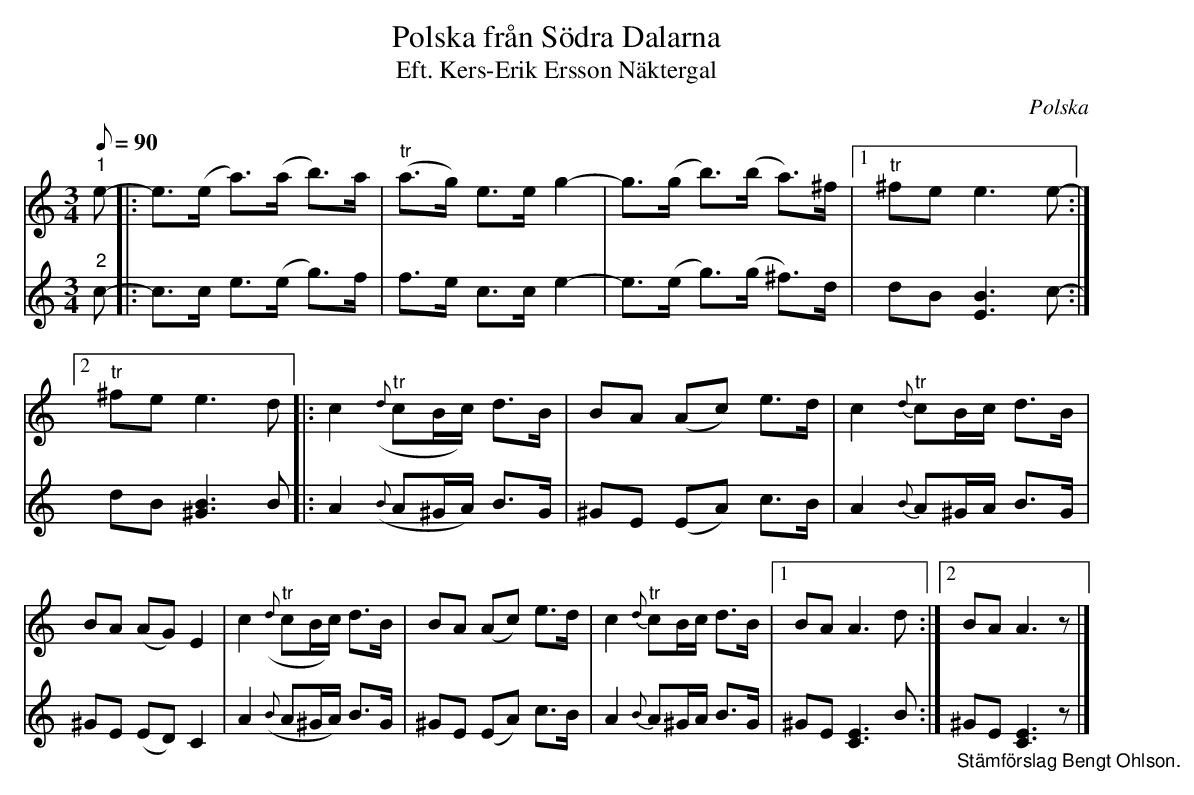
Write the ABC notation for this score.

X:1
T:Polska från Södra Dalarna
T:Eft. Kers-Erik Ersson Näktergal
L:1/8
M:3/4
O:Polska
Q:90
K:none
V:1
"^1" e- [|: e>(e a>)(a b>)a |"^tr" (a>g) e>e g2- | g>(g b>)(b a>)^f |1"^tr" ^fe e3 e- :|]2
"^tr" ^fe e3 d [|: c2({d}"^tr" cB/c/) d>B | BA (Ac) e>d | c2{d}"^tr" cB/c/ d>B | BA (AG) E2 |
c2({d}"^tr" cB/c/) d>B | BA (Ac) e>d | c2{d}"^tr" cB/c/ d>B |1 BA A3 d :|]2 BA A3 z |]
V:2
"^2" c-  [|:  c>c e>(e g>)f  |  f>e c>c e2-  |  e>(e g>)(g ^f>)d  |1  dB [EB]3 c-  :|]2  dB [^GB]3 B  [|:
A2({B} A^G/A/) B>G  |  ^GE (EA) c>B  |  A2{B} A^G/A/ B>G  |  ^GE (ED) C2  |  A2({B} A^G/A/) B>G  |
^GE (EA) c>B  |  A2{B} A^G/A/ B>G  |1  ^GE [CE]3 B  :|]2 "_Stämförslag Bengt Ohlson." ^GE [CE]3 z  |]
